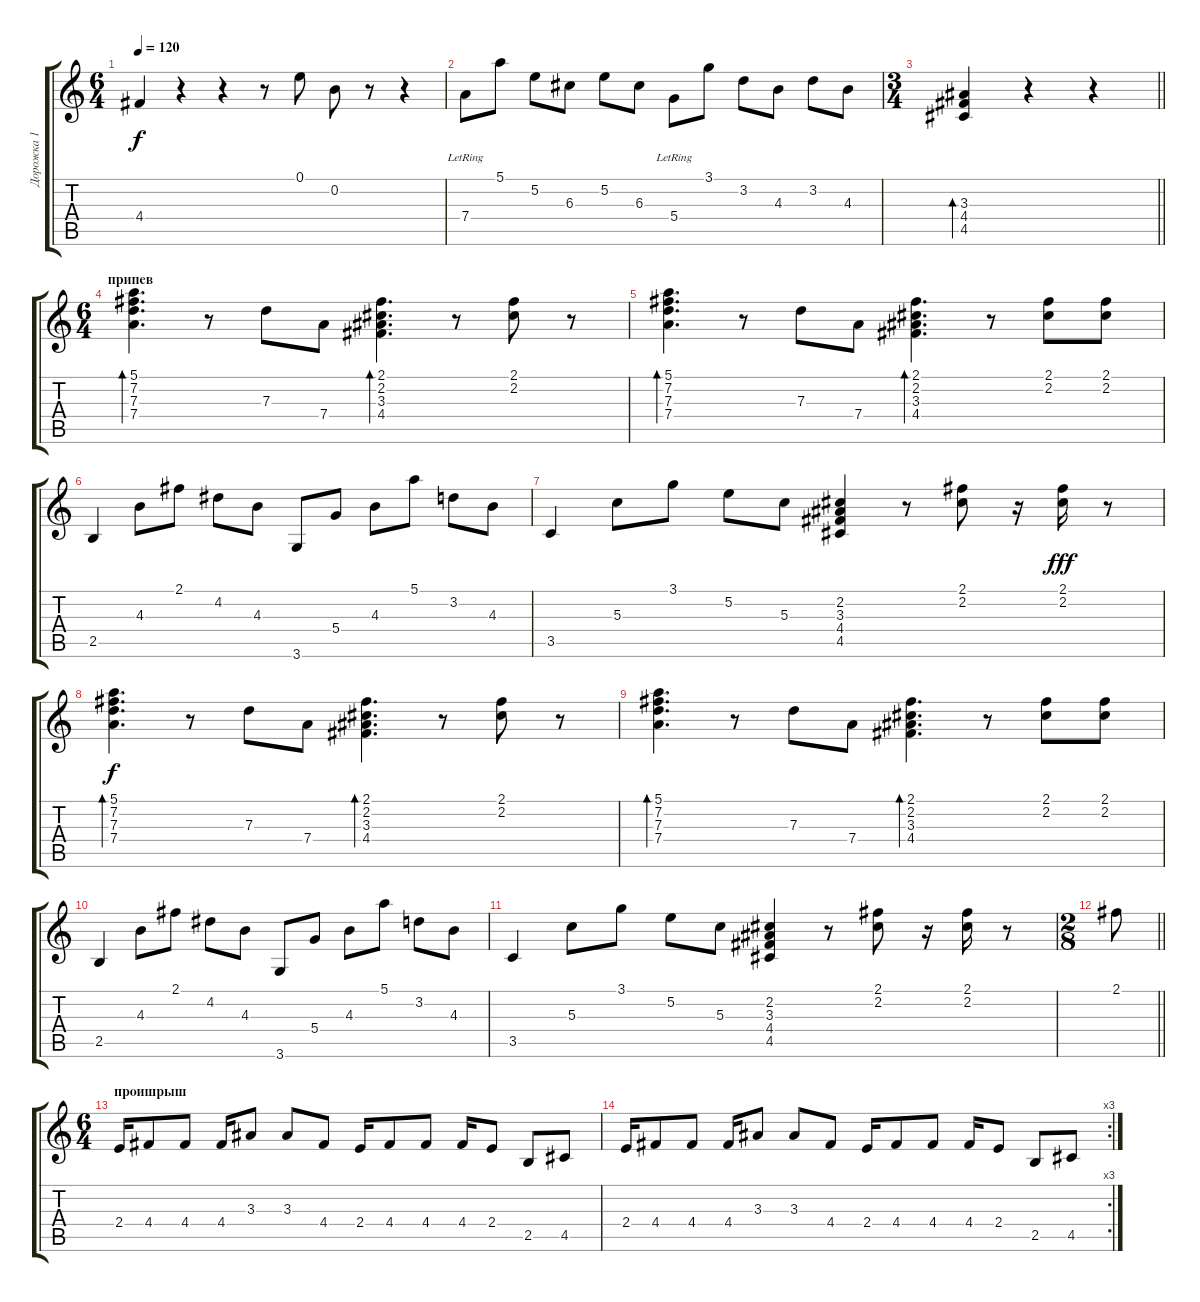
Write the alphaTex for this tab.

\track ("Дорожка 1" "Дорожка 1") {instrument acousticguitarnylon}
\staff {score tabs}
\tuning (E4 B3 G3 D3 A2 E2) {hide}
\ts (6 4)
\tempo 120
\clef g2
\ks c
4.4.4{dy f} r.4 r.4 r.8 0.1.8 0.2.8 r.8 r.4 |
7.4{lr}.8 5.1.8 5.2.8 6.3.8 5.2.8 6.3.8 5.4{lr}.8 3.1.8 3.2.8 4.3.8 3.2.8 4.3.8 |
\ts (3 4)
\barLineRight lightlight
(3.3 4.4 4.5).4{bd 60} r.4 r.4 |
\ts (6 4)
\section ("" "припев")
(5.1 7.2 7.3 7.4).4{d bd 240} r.8 7.3.8 7.4.8 (2.1 2.2 3.3 4.4).4{d bd 120} r.8 (2.1 2.2).8 r.8 |
(5.1 7.2 7.3 7.4).4{d bd 240} r.8 7.3.8 7.4.8 (2.1 2.2 3.3 4.4).4{d bd 120} r.8 (2.1 2.2).8 (2.1 2.2).8 |
2.5.4 4.3.8 2.1.8 4.2.8 4.3.8 3.6.8 5.4.8 4.3.8 5.1.8 3.2.8 4.3.8 |
3.5.4 5.3.8 3.1.8 5.2.8 5.3.8 (2.2 3.3 4.4 4.5).4 r.8 (2.1 2.2).8 r.16 (2.1 2.2).16{dy fff} r.8 |
(5.1 7.2 7.3 7.4).4{d bd 240 dy f} r.8 7.3.8 7.4.8 (2.1 2.2 3.3 4.4).4{d bd 120} r.8 (2.1 2.2).8 r.8 |
(5.1 7.2 7.3 7.4).4{d bd 240} r.8 7.3.8 7.4.8 (2.1 2.2 3.3 4.4).4{d bd 120} r.8 (2.1 2.2).8 (2.1 2.2).8 |
2.5.4 4.3.8 2.1.8 4.2.8 4.3.8 3.6.8 5.4.8 4.3.8 5.1.8 3.2.8 4.3.8 |
3.5.4 5.3.8 3.1.8 5.2.8 5.3.8 (2.2 3.3 4.4 4.5).4 r.8 (2.1 2.2).8 r.16 (2.1 2.2).16 r.8 |
\ts (2 8)
\barLineRight lightlight
2.1.8 |
\ts (6 4)
\section ("" "проишрыш")
2.4.16 4.4.8 4.4.8 4.4.16 3.3.8 3.3.8 4.4.8 2.4.16 4.4.8 4.4.8 4.4.16 2.4.8 2.5.8 4.5.8 |
\rc 3
2.4.16 4.4.8 4.4.8 4.4.16 3.3.8 3.3.8 4.4.8 2.4.16 4.4.8 4.4.8 4.4.16 2.4.8 2.5.8 4.5.8
